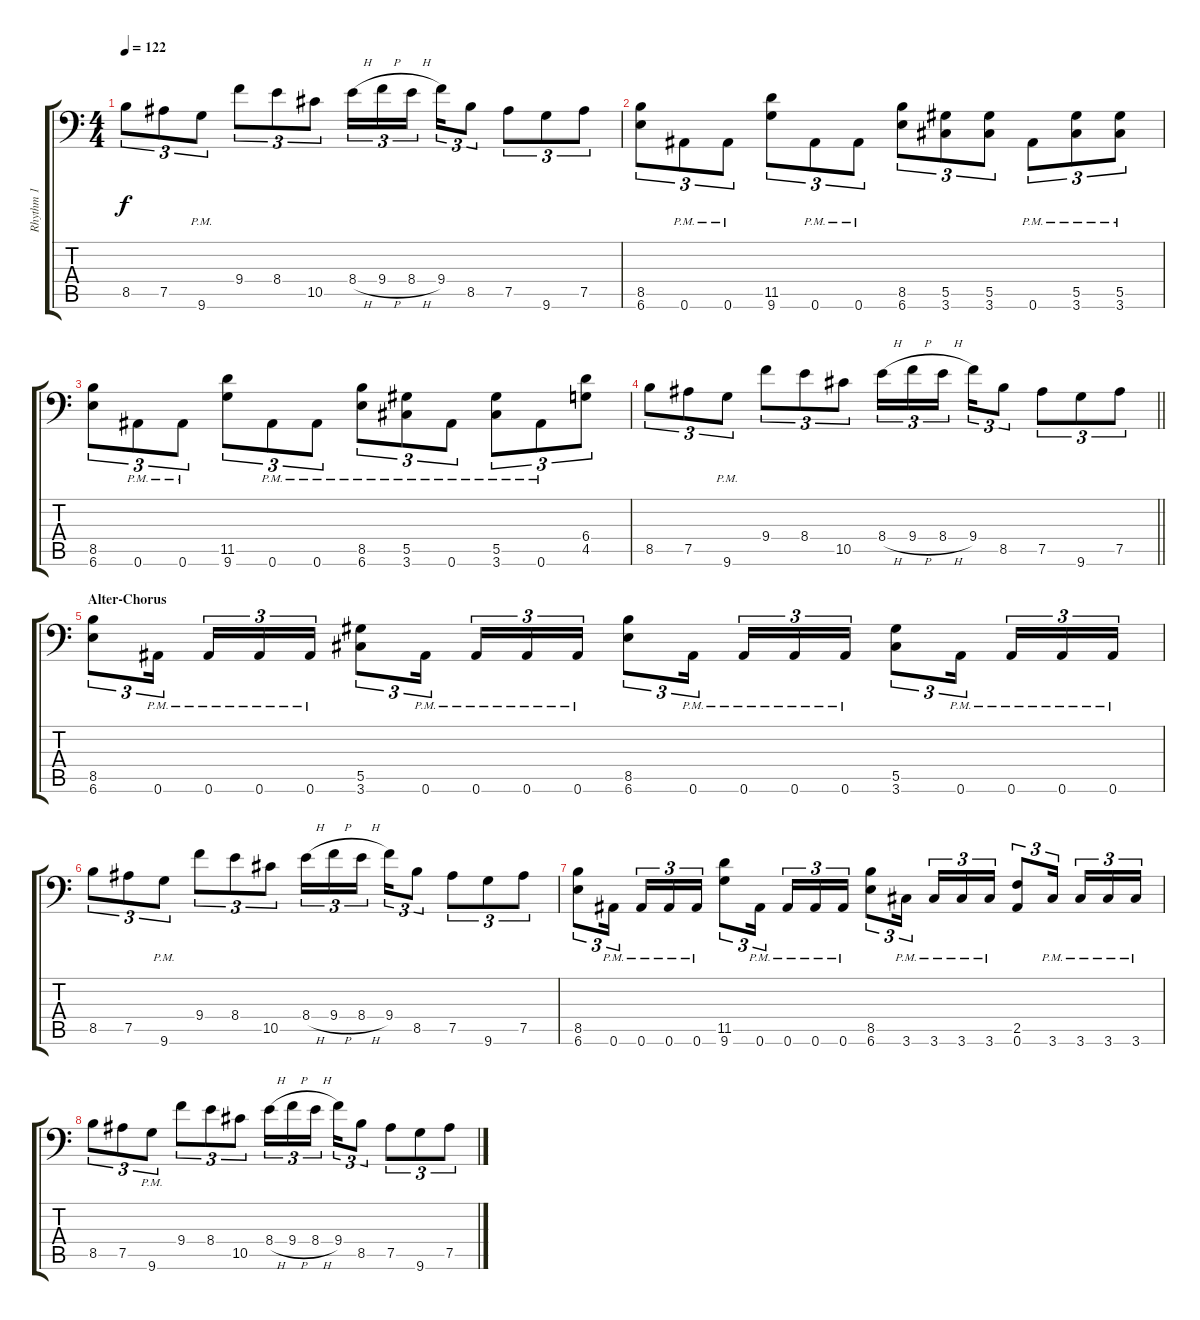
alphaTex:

\track ("Rhythm 1" "Rhythm 1") {instrument distortionguitar}
\staff {score tabs}
\tuning (Bb3 F3 Db3 Ab2 Eb2 Bb1) {hide}
\ts (4 4)
\tempo 122
\clef f4
\ks c
8.5.8{tu (3 2) dy f} 7.5.8{tu (3 2)} 9.6{pm}.8{tu (3 2)} 9.4.8{tu (3 2)} 8.4.8{tu (3 2)} 10.5.8{tu (3 2)} 8.4{h}.16{tu (3 2)} 9.4{h}.16{tu (3 2)} 8.4{h}.16{tu (3 2) beam splitsecondary} 9.4.16{tu (3 2)} 8.5.8{tu (3 2)} 7.5.8{tu (3 2)} 9.6.8{tu (3 2)} 7.5.8{tu (3 2)} |
(8.5 6.6).8{tu (3 2)} 0.6{pm}.8{tu (3 2)} 0.6{pm}.8{tu (3 2)} (11.5 9.6).8{tu (3 2)} 0.6{pm}.8{tu (3 2)} 0.6{pm}.8{tu (3 2)} (8.5 6.6).8{tu (3 2)} (5.5 3.6).8{tu (3 2)} (5.5 3.6).8{tu (3 2)} 0.6{pm}.8{tu (3 2)} (5.5{pm} 3.6{pm}).8{tu (3 2)} (5.5{pm} 3.6{pm}).8{tu (3 2)} |
(8.5 6.6).8{tu (3 2)} 0.6{pm}.8{tu (3 2)} 0.6{pm}.8{tu (3 2)} (11.5 9.6).8{tu (3 2)} 0.6{pm}.8{tu (3 2)} 0.6{pm}.8{tu (3 2)} (8.5{pm} 6.6{pm}).8{tu (3 2)} (5.5{pm} 3.6{pm}).8{tu (3 2)} 0.6{pm}.8{tu (3 2)} (5.5{pm} 3.6{pm}).8{tu (3 2)} 0.6{pm}.8{tu (3 2)} (6.4 4.5).8{tu (3 2)} |
\barLineRight lightlight
8.5.8{tu (3 2)} 7.5.8{tu (3 2)} 9.6{pm}.8{tu (3 2)} 9.4.8{tu (3 2)} 8.4.8{tu (3 2)} 10.5.8{tu (3 2)} 8.4{h}.16{tu (3 2)} 9.4{h}.16{tu (3 2)} 8.4{h}.16{tu (3 2) beam splitsecondary} 9.4.16{tu (3 2)} 8.5.8{tu (3 2)} 7.5.8{tu (3 2)} 9.6.8{tu (3 2)} 7.5.8{tu (3 2)} |
\section ("" "Alter-Chorus")
(8.5 6.6).8{tu (3 2)} 0.6{pm}.16{tu (3 2) beam splitsecondary} 0.6{pm}.16{tu (3 2)} 0.6{pm}.16{tu (3 2)} 0.6{pm}.16{tu (3 2)} (5.5 3.6).8{tu (3 2)} 0.6{pm}.16{tu (3 2) beam splitsecondary} 0.6{pm}.16{tu (3 2)} 0.6{pm}.16{tu (3 2)} 0.6{pm}.16{tu (3 2)} (8.5 6.6).8{tu (3 2)} 0.6{pm}.16{tu (3 2) beam splitsecondary} 0.6{pm}.16{tu (3 2)} 0.6{pm}.16{tu (3 2)} 0.6{pm}.16{tu (3 2)} (5.5 3.6).8{tu (3 2)} 0.6{pm}.16{tu (3 2) beam splitsecondary} 0.6{pm}.16{tu (3 2)} 0.6{pm}.16{tu (3 2)} 0.6{pm}.16{tu (3 2)} |
8.5.8{tu (3 2)} 7.5.8{tu (3 2)} 9.6{pm}.8{tu (3 2)} 9.4.8{tu (3 2)} 8.4.8{tu (3 2)} 10.5.8{tu (3 2)} 8.4{h}.16{tu (3 2)} 9.4{h}.16{tu (3 2)} 8.4{h}.16{tu (3 2) beam splitsecondary} 9.4.16{tu (3 2)} 8.5.8{tu (3 2)} 7.5.8{tu (3 2)} 9.6.8{tu (3 2)} 7.5.8{tu (3 2)} |
(8.5 6.6).8{tu (3 2)} 0.6{pm}.16{tu (3 2) beam splitsecondary} 0.6{pm}.16{tu (3 2)} 0.6{pm}.16{tu (3 2)} 0.6{pm}.16{tu (3 2)} (11.5 9.6).8{tu (3 2)} 0.6{pm}.16{tu (3 2) beam splitsecondary} 0.6{pm}.16{tu (3 2)} 0.6{pm}.16{tu (3 2)} 0.6{pm}.16{tu (3 2)} (8.5 6.6).8{tu (3 2)} 3.6{pm}.16{tu (3 2) beam splitsecondary} 3.6{pm}.16{tu (3 2)} 3.6{pm}.16{tu (3 2)} 3.6{pm}.16{tu (3 2)} (2.5 0.6).8{tu (3 2)} 3.6{pm}.16{tu (3 2) beam splitsecondary} 3.6{pm}.16{tu (3 2)} 3.6{pm}.16{tu (3 2)} 3.6{pm}.16{tu (3 2)} |
8.5.8{tu (3 2)} 7.5.8{tu (3 2)} 9.6{pm}.8{tu (3 2)} 9.4.8{tu (3 2)} 8.4.8{tu (3 2)} 10.5.8{tu (3 2)} 8.4{h}.16{tu (3 2)} 9.4{h}.16{tu (3 2)} 8.4{h}.16{tu (3 2) beam splitsecondary} 9.4.16{tu (3 2)} 8.5.8{tu (3 2)} 7.5.8{tu (3 2)} 9.6.8{tu (3 2)} 7.5.8{tu (3 2)}
